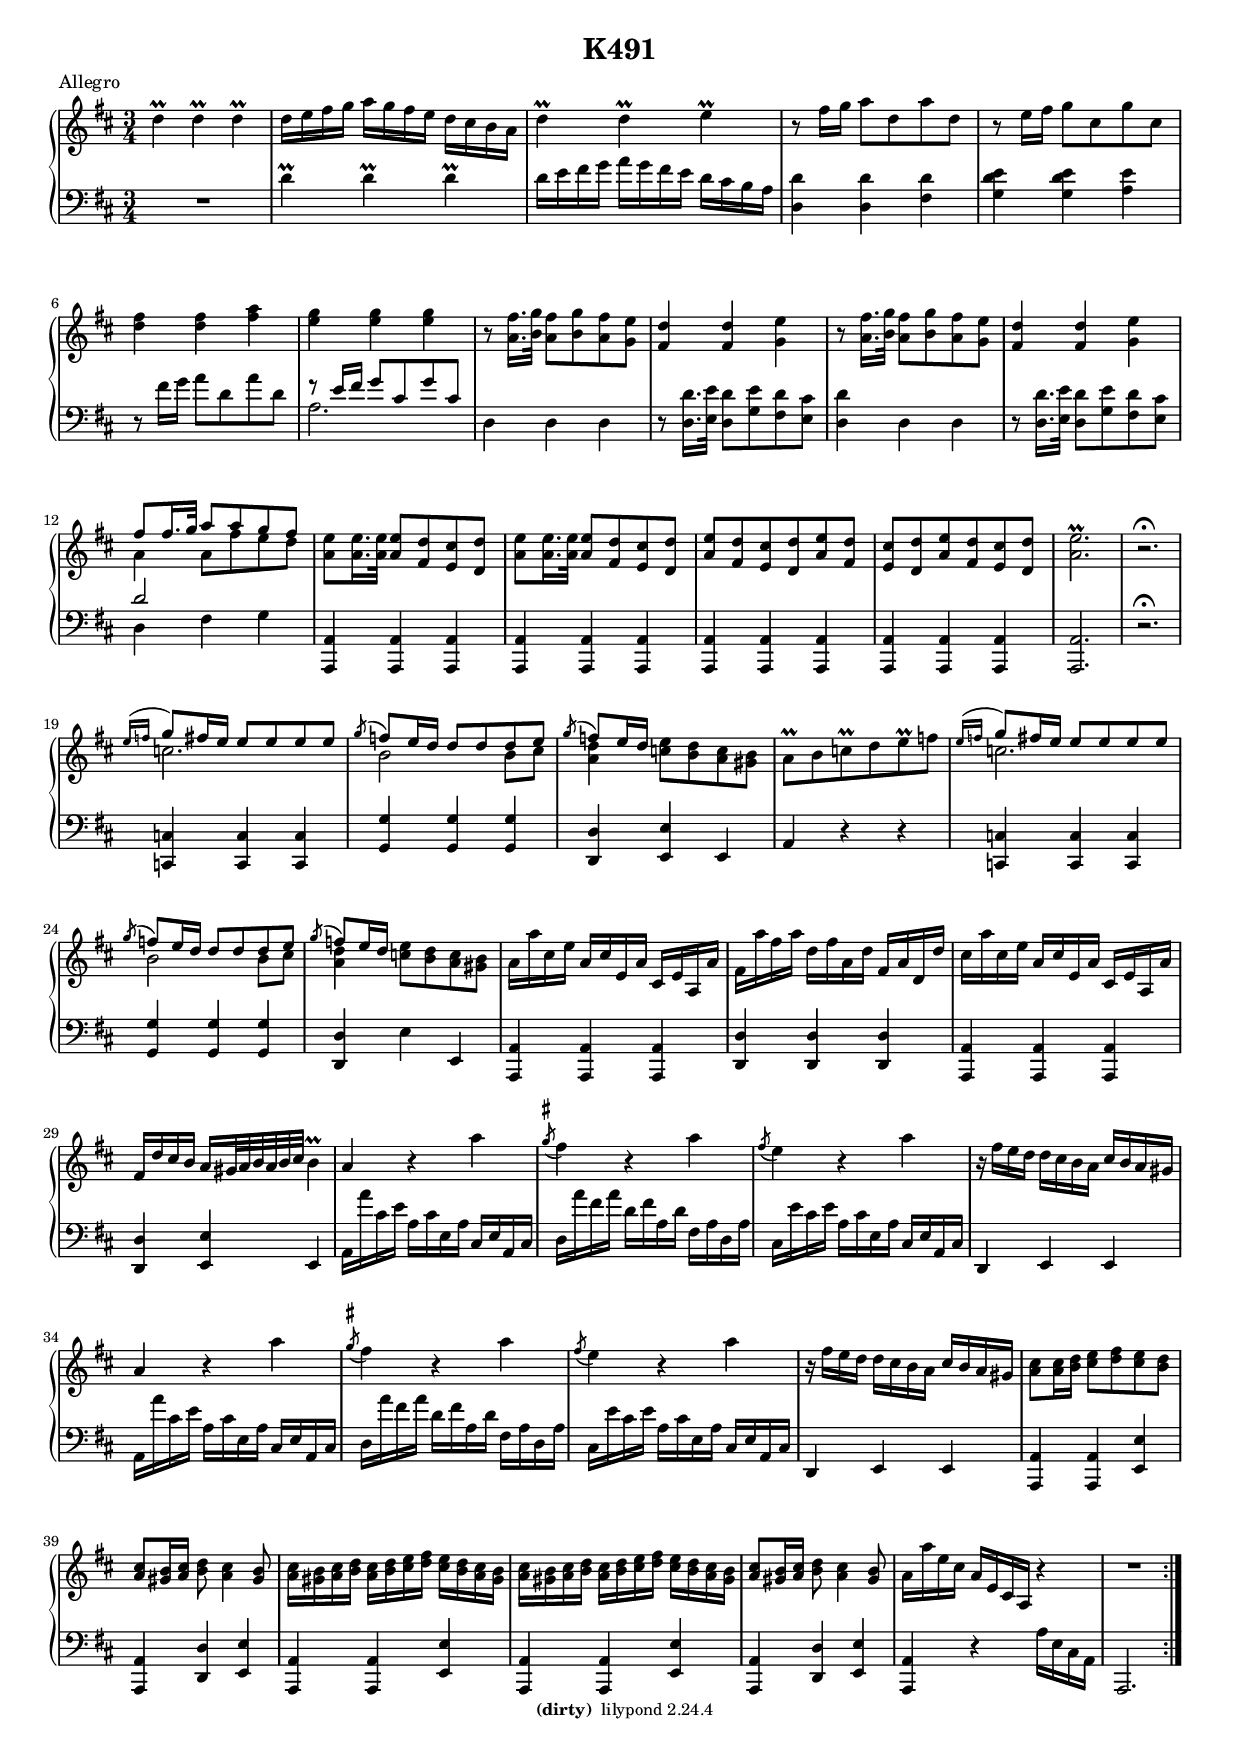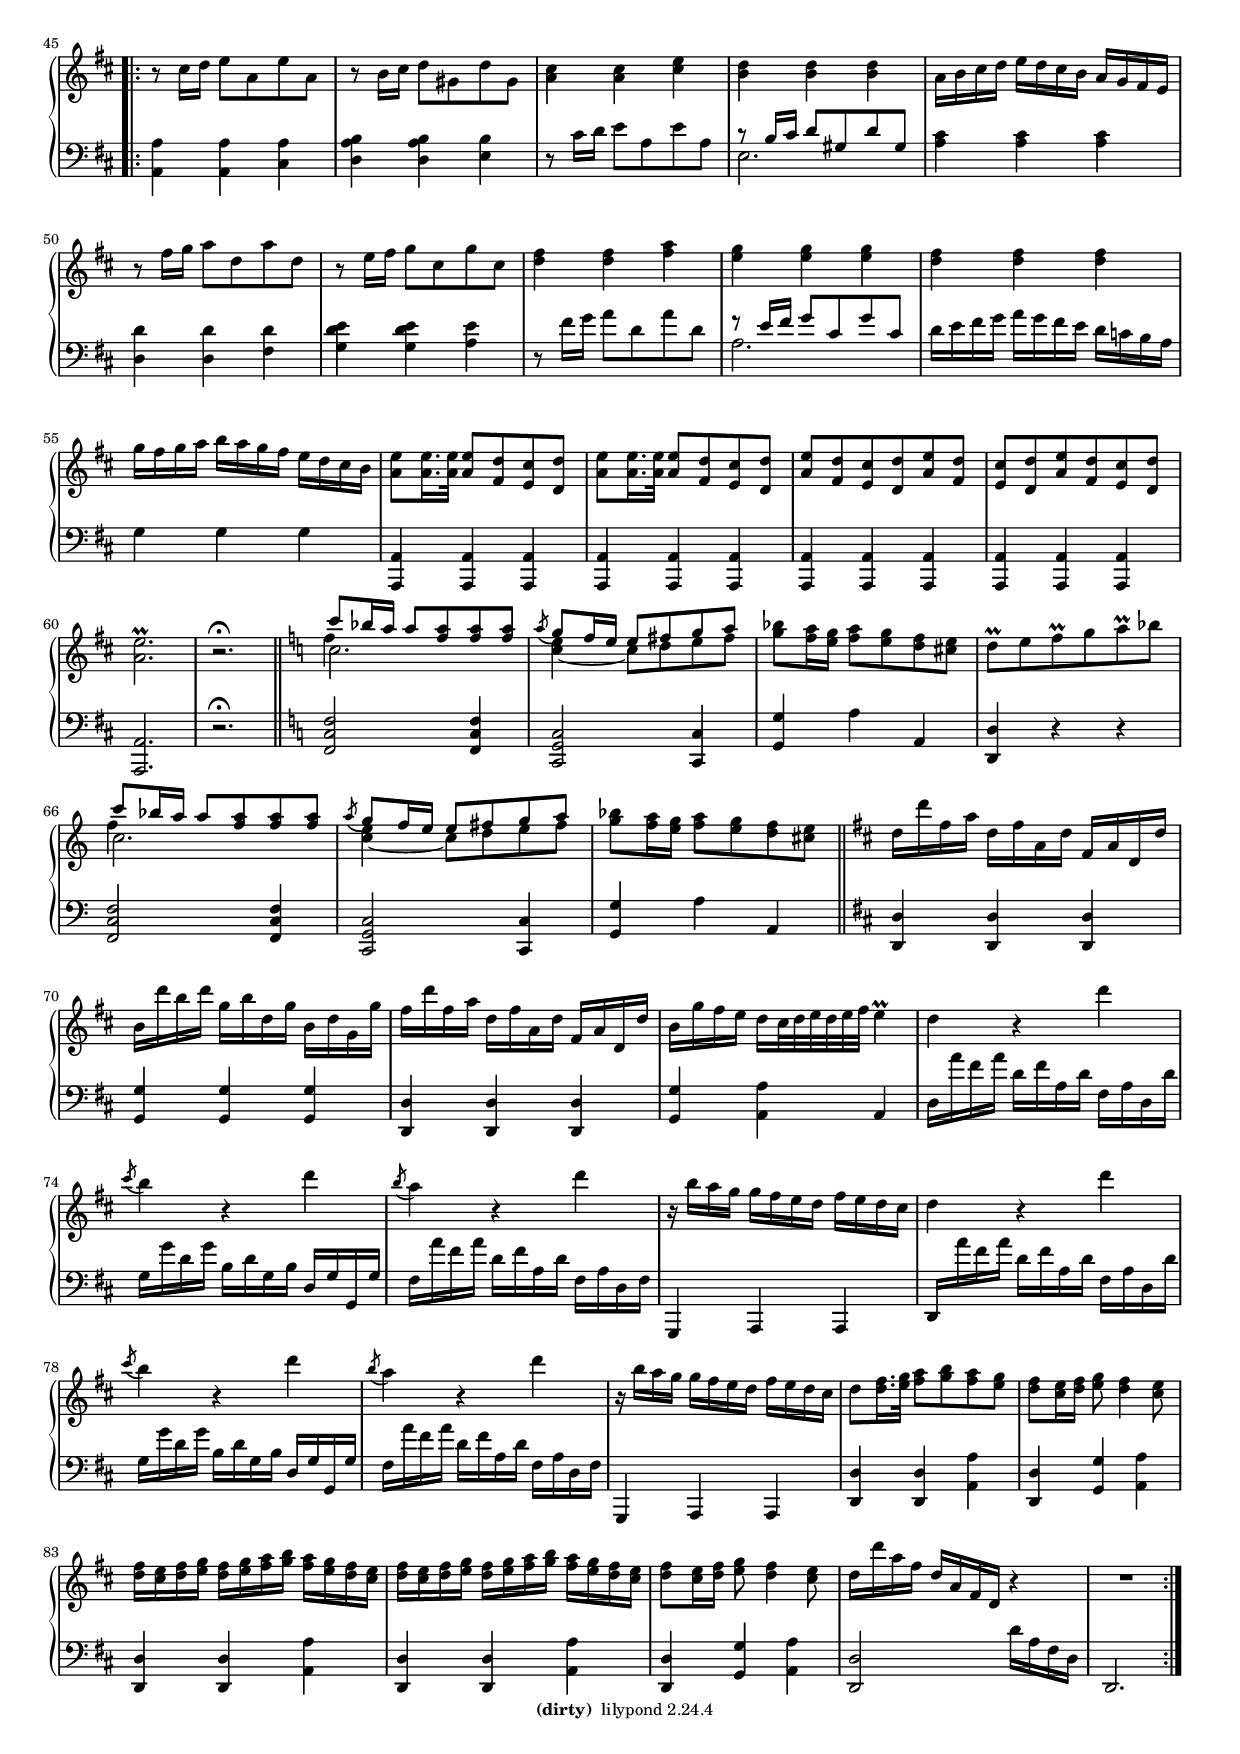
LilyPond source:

\version "2.18.2"

\include "../../tagline.ily"

#(set-global-staff-size 16)

\paper {
  #(set-paper-size "a4")
  print-page-number = ##f
  between-system-padding = #0.1
  between-system-space = #0.1
  ragged-last-bottom = ##f
  ragged-bottom = ##f

  oddFooterMarkup = \gitTagline
  evenFooterMarkup = \gitTagline
}

breaks = { s2.*44 \pageBreak }

\version "2.18.2"

\header {
  title = "K491"
  meter = "Allegro"
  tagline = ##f
}

global = {
  \key d \major
  \time 3/4
}

right = \relative c'' {
  \global
 
  \repeat volta 2 {
    d4-\prall d-\prall d-\prall
    d16 e fis g a g fis e d cis b a
    d4-\prall d-\prall e-\prall
    r8 fis16 g a8 d, a' d,
    
    r e16 fis g8 cis, g' cis,
    <d fis>4 q <fis a>
    <e g> q q
    \repeat unfold 2 {
      r8 <<{ fis16. g32 fis8 g fis e d4 d e }
        { a,16. b32 a8 b a g fis4 fis g }>>
    }
    
    <<{ fis'8 fis16. g32 a8 a g fis } \\
      { a,4 a8 fis' e d }>>
    \repeat unfold 2 {
      <<{ e8 e16. e32 e8 d cis d }
        { a a16. a32 a8 fis e d }>>
    }
    
    <<{ e'8 d cis d e d 
        cis d e d cis d }
      { a fis e d a' fis 
        e d a' fis e d }>>
    <a' e'>2.-\prall
    r2.-\fermata
 
    \repeat unfold 2 {
      <<{ \appoggiatura { e'16 f } \stemUp
          g8 fis16 e e8 e e e
          \acciaccatura { g } f e16 d d8 d d e
          \acciaccatura { g } f e16 d } \\
        { c2. b2 b8 cis <a d>4 }>>
      <c e>8 <b d> <a c> <gis b>
    } \alternative {
      { a8-\prall b c-\prall d e-\prall f }
      {}
    }
    
    a,16 a' cis, e a, cis e, a cis, e a, a'
    fis a' fis a d, fis a, d fis, a d, d'
    cis a' cis, e a, cis e, a
    cis, e a, a'
    fis d' cis b a gis32 a b a b cis b4-\prall
    
    \repeat unfold 2 {
      a4 r a'
      \acciaccatura { g8^\markup { \small \musicglyph #"accidentals.sharp" } } 
      fis4 r a
      \acciaccatura { fis8 } e4 r a
      r16 fis e d d cis b a cis b a gis
    }
    
    <<{ cis8 cis16 d e8 fis e d } { a8 a16 b cis8 d cis b }>>
    <<{ cis8 b16 cis d8 cis4 b8 } { a gis16 a b8 a4 gis8 }>>
    \repeat unfold 2 {
      <<{ cis16 b cis d cis d e fis e d cis b }
        { a gis a b a b cis d cis b a gis }>>
    }
    
    <<{ cis8 b16 cis d8 cis4 b8 } { a gis16 a b8 a4 gis8 }>>
    a16 a' e cis a e cis a r4
    R2.
  }
  
  \repeat volta 2 {
    r8 cis'16 d e8 a, e' a,
    r b16 cis d8 gis, d' gis,
    <a cis>4 q <cis e>
    <b d> q q
    
    a16 b cis d e d cis b a g fis e
    r8 fis'16 g a8 d, a' d,
    r e16 fis g8 cis, g' cis,
    <d fis>4 q <fis a>
    <e g> q q
    
    <d fis> q q
    g16 fis g a b a g fis e d cis b
    \repeat unfold 2 {
      <<{ e8e16. e32 e8 d cis d }
        { a a16. a32 a8 fis e d} >>
    }

    <<{ e'8 d cis d e d cis d e d cis d }
      { a fis e d a' fis e d a' fis e d }>>
    <a' e'>2.-\prall
    r2.-\fermata \bar "||"
    \key c \major
  
    \repeat unfold 2 {
      <<{ c'8 bes16 a a8 <f a> q q } \\
        { c2. } \\
        { \voiceFour f4 }>>
    
      <<\new Voice { \acciaccatura { a8 }
          \voiceOne g8 f16 e e8 fis g a }
        \new Voice { \voiceTwo <c, e>4 ~ c8 d e fis }>>
    
      <<{ bes8 a16 g a8 g f e }
        { g f16 e f8 e d cis }>>
    } \alternative {
      { d8-\prall e f-\prall g a-\prall bes }
      {}
    }
    \bar "||"
    \key d \major
  
    d,16 d' fis, a d, fis a, d fis, a d, d'
    b d' b d g, b d, g b, d g, g'
    fis d' fis, a d, fis a, d fis, a d, d'
    b g' fis e d cis32 d e d e fis e4-\prall
  
    \repeat unfold 2 { 
      d4 r d'
      \acciaccatura cis8 b4 r d
      \acciaccatura b8 a4 r d
      r16 b a g g fis e d fis e d cis
    }
  
    d8 <<{ fis16. g32 a8 b a g } { d16. e32 fis8 g fis e }>>
    <<{ fis8 e16 fis g8 fis4 e8 } { d cis16 d e8 d4 cis8 }>>
    \repeat unfold 2 {
      <<{ fis16 e fis g fis g a b a g fis e } 
        { d cis d e d e fis g fis e d cis }>>
    }
  
    <<{ fis8 e16 fis g8 fis4 e8 } { d cis16 d e8 d4 cis8 }>>
    d16 d' a fis d a fis d r4
    R2.
  }
}
 
left = \relative c' {
  \global
  
  \repeat volta 2 {
    R2. 
    d4-\prall d-\prall d-\prall
    d16 e fis g a g fis e d cis b a
    <d, d'>4 q <fis d'>
    
    <g d' e> q <a e'>
    r8 fis'16 g a8 d, a' d,
    <<{ r8 e16 fis g8 cis, g' cis, } \\ { a2. }>>
    d,4 d d
    r8 <<{ d16. e32 d8 g fis e } { d'16. e32 d8 e d cis }>>
    
    <d, d'>4 d d
    r8 <<{ d16. e32 d8 g fis e } { d'16. e32 d8 e d cis }>>
    <<{ d2 } \\ { d,4 fis g }>>
    \repeat unfold 12 { <a,, a'>}
    q2.
    r2.-\fermata
    
    <c c'>4 q q
    <g' g'> q q
    <d d'> <e e'> e
    a r r
    
    <c, c'>4 q q
    <g' g'> q q
    <d d'> e' e,
    <a, a'> q q
    
    <d d'> q q
    <a a'> q q
    <d d'> <e e'> e
    
    \repeat unfold 2 {
      a16 a'' cis, e a, cis e, a cis, e a, cis
      d a'' fis a d, fis a, d fis, a d, a'
      cis, e' cis e a, cis e, a cis, e a, cis
      d,4 e e
    }
    
    <a, a'> q <e' e'>
    <a, a'> <d d'> <e e'>
    <a, a'> q <e' e'>
    <a, a'> q <e' e'>
    <a, a'> <d d'> <e e'>
    <a, a'> r a''16 e cis a 
    a,2.
  }
  
  \repeat volta 2 {
    <a' a'>4 q <cis a'>
    <d a' b> q <e b'>
    r8 cis'16 d e8 a, e' a,
    <<{ r8 b16 cis d8 gis, d' gis, } \\ { e2. }>>
    
    <a cis>4 q q
    <d, d'> q < fis d'>
    <g d' e> q <a e'>
    r8 fis'16 g a8 d, a' d,
    <<{ r8 e16 fis g8 cis, g' cis, } \\ { a2. }>>
    
    d16 e fis g a g fis e d c b a
    g4 g g
    \repeat unfold 12 { <a,, a'> }
    q2.
    r2.-\fermata \bar "||"
    \key c \major
    
    \repeat unfold 2 {
      <f' c' f>2 q4
      <c g' c>2 <c c'>4
      <g' g'> a' a,
    } \alternative {
      { <d, d'> r r }
      {}
    }
    \bar "||"
    \key d \major
    
    <d d'>4 q q
    <g g'> q q
    <d d'> q q
    <g g'> <a a'> a
    
    d16 \repeat unfold 2 {
      a'' fis a d, fis a, d fis, a d, d'
      g, g' d g b, d g, b d, g g, g'
      fis a' fis a d, fis a, d fis, a d, fis
      g,,4 a a
    } \alternative {
      { d16 }
      {}
    }
    
    <d d'>4 q <a' a'>
    <d, d'> <g g'> <a a'>
    <d, d'> q <a' a'>
    <d, d'> q <a' a'>
    <d, d'> <g g'> <a a'>
    
    <d, d'>2 d''16 a fis d
    d,2.
  }
}

\score {
  \new PianoStaff <<
    \new Staff = "right" {
      << 
        \breaks
        \right
      >>
    }
    \new Staff = "left" { 
      <<
        \breaks
        \clef bass \left 
      >>
    }
  >>
  \layout { indent = 0 }
}

